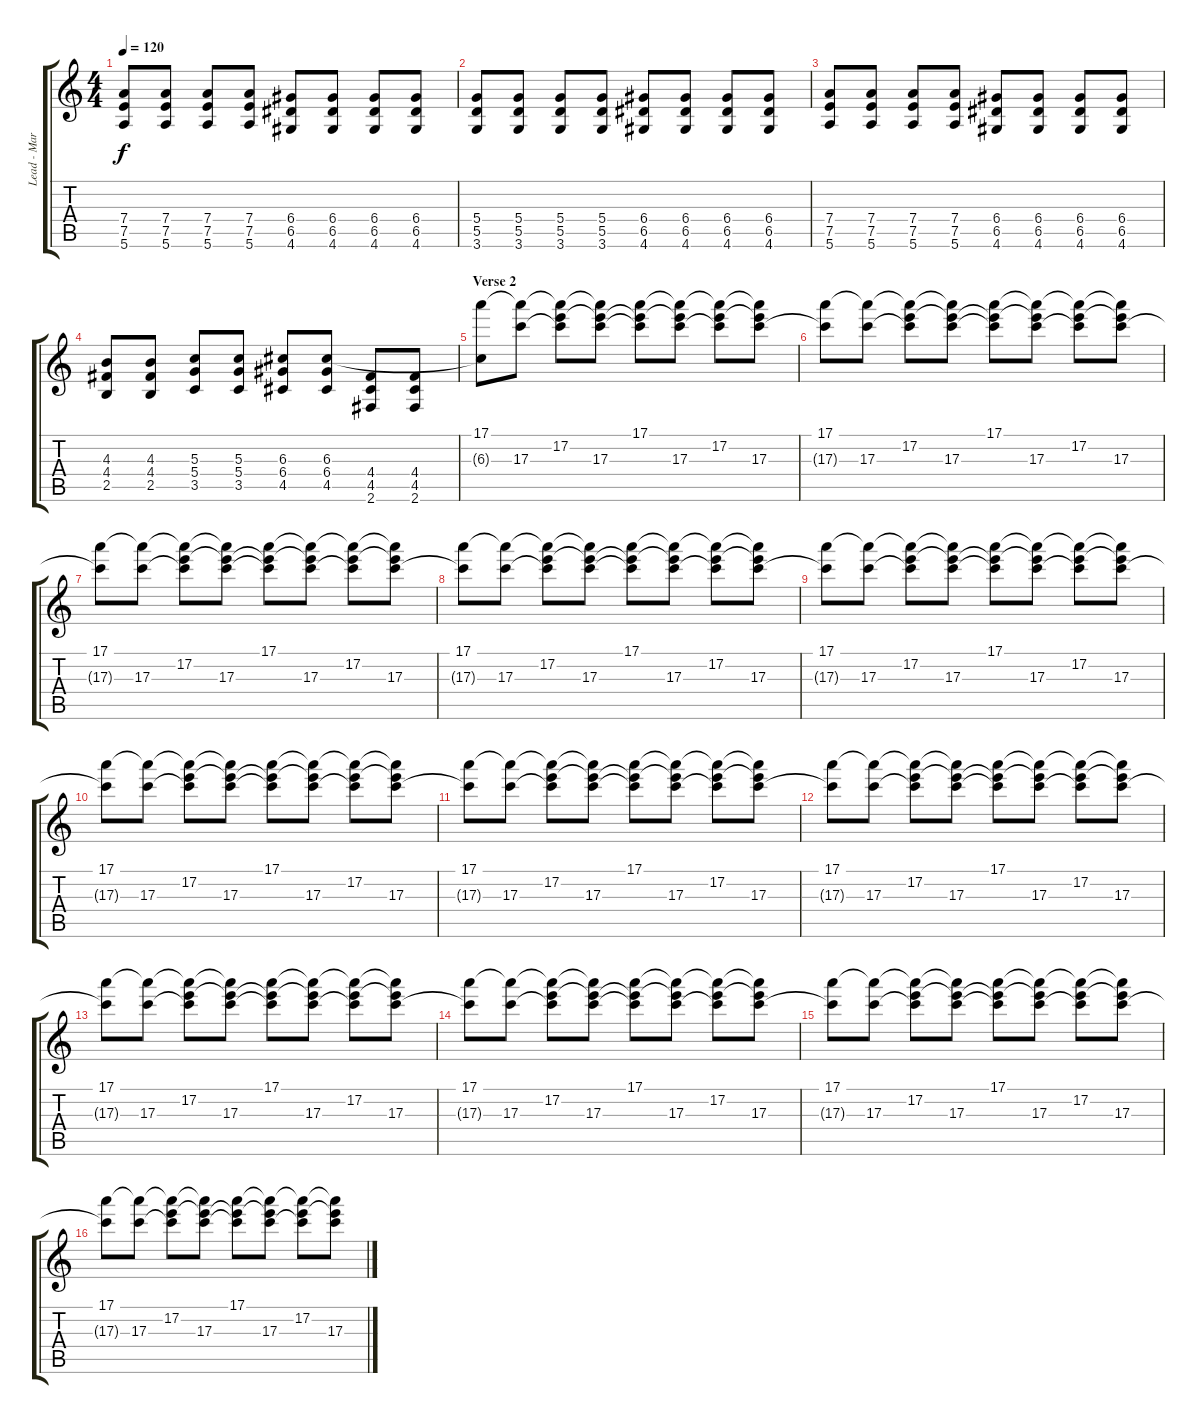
\track ("Lead - Marc" "Lead - Mar") {instrument electricguitarclean}
\staff {score tabs}
\tuning (E4 B3 G3 D3 A2 E2) {hide}
\ts (4 4)
\tempo 120
\clef g2
\ks c
(7.4 7.5 5.6).8{dy f} (7.4 7.5 5.6).8 (7.4 7.5 5.6).8 (7.4 7.5 5.6).8 (6.4 6.5 4.6).8 (6.4 6.5 4.6).8 (6.4 6.5 4.6).8 (6.4 6.5 4.6).8 |
(5.4 5.5 3.6).8 (5.4 5.5 3.6).8 (5.4 5.5 3.6).8 (5.4 5.5 3.6).8 (6.4 6.5 4.6).8 (6.4 6.5 4.6).8 (6.4 6.5 4.6).8 (6.4 6.5 4.6).8 |
(7.4 7.5 5.6).8 (7.4 7.5 5.6).8 (7.4 7.5 5.6).8 (7.4 7.5 5.6).8 (6.4 6.5 4.6).8 (6.4 6.5 4.6).8 (6.4 6.5 4.6).8 (6.4 6.5 4.6).8 |
(4.3 4.4 2.5).8 (4.3 4.4 2.5).8 (5.3 5.4 3.5).8 (5.3 5.4 3.5).8 (6.3 6.4 4.5).8 (6.3 6.4 4.5).8 (4.4 4.5 2.6).8 (4.4 4.5 2.6).8 |
\section ("" "Verse 2")
(17.1 6.3{t}).8 (17.1{t} 17.3).8 (17.1{t} 17.2 17.3{t}).8 (17.1{t} 17.2{t} 17.3).8 (17.1 17.2{t} 17.3{t}).8 (17.1{t} 17.2{t} 17.3).8 (17.1{t} 17.2 17.3{t}).8 (17.1{t} 17.2{t} 17.3).8 |
(17.1 17.3{t}).8 (17.1{t} 17.3).8 (17.1{t} 17.2 17.3{t}).8 (17.1{t} 17.2{t} 17.3).8 (17.1 17.2{t} 17.3{t}).8 (17.1{t} 17.2{t} 17.3).8 (17.1{t} 17.2 17.3{t}).8 (17.1{t} 17.2{t} 17.3).8 |
(17.1 17.3{t}).8 (17.1{t} 17.3).8 (17.1{t} 17.2 17.3{t}).8 (17.1{t} 17.2{t} 17.3).8 (17.1 17.2{t} 17.3{t}).8 (17.1{t} 17.2{t} 17.3).8 (17.1{t} 17.2 17.3{t}).8 (17.1{t} 17.2{t} 17.3).8 |
(17.1 17.3{t}).8 (17.1{t} 17.3).8 (17.1{t} 17.2 17.3{t}).8 (17.1{t} 17.2{t} 17.3).8 (17.1 17.2{t} 17.3{t}).8 (17.1{t} 17.2{t} 17.3).8 (17.1{t} 17.2 17.3{t}).8 (17.1{t} 17.2{t} 17.3).8 |
(17.1 17.3{t}).8 (17.1{t} 17.3).8 (17.1{t} 17.2 17.3{t}).8 (17.1{t} 17.2{t} 17.3).8 (17.1 17.2{t} 17.3{t}).8 (17.1{t} 17.2{t} 17.3).8 (17.1{t} 17.2 17.3{t}).8 (17.1{t} 17.2{t} 17.3).8 |
(17.1 17.3{t}).8 (17.1{t} 17.3).8 (17.1{t} 17.2 17.3{t}).8 (17.1{t} 17.2{t} 17.3).8 (17.1 17.2{t} 17.3{t}).8 (17.1{t} 17.2{t} 17.3).8 (17.1{t} 17.2 17.3{t}).8 (17.1{t} 17.2{t} 17.3).8 |
(17.1 17.3{t}).8 (17.1{t} 17.3).8 (17.1{t} 17.2 17.3{t}).8 (17.1{t} 17.2{t} 17.3).8 (17.1 17.2{t} 17.3{t}).8 (17.1{t} 17.2{t} 17.3).8 (17.1{t} 17.2 17.3{t}).8 (17.1{t} 17.2{t} 17.3).8 |
(17.1 17.3{t}).8 (17.1{t} 17.3).8 (17.1{t} 17.2 17.3{t}).8 (17.1{t} 17.2{t} 17.3).8 (17.1 17.2{t} 17.3{t}).8 (17.1{t} 17.2{t} 17.3).8 (17.1{t} 17.2 17.3{t}).8 (17.1{t} 17.2{t} 17.3).8 |
(17.1 17.3{t}).8 (17.1{t} 17.3).8 (17.1{t} 17.2 17.3{t}).8 (17.1{t} 17.2{t} 17.3).8 (17.1 17.2{t} 17.3{t}).8 (17.1{t} 17.2{t} 17.3).8 (17.1{t} 17.2 17.3{t}).8 (17.1{t} 17.2{t} 17.3).8 |
(17.1 17.3{t}).8 (17.1{t} 17.3).8 (17.1{t} 17.2 17.3{t}).8 (17.1{t} 17.2{t} 17.3).8 (17.1 17.2{t} 17.3{t}).8 (17.1{t} 17.2{t} 17.3).8 (17.1{t} 17.2 17.3{t}).8 (17.1{t} 17.2{t} 17.3).8 |
(17.1 17.3{t}).8 (17.1{t} 17.3).8 (17.1{t} 17.2 17.3{t}).8 (17.1{t} 17.2{t} 17.3).8 (17.1 17.2{t} 17.3{t}).8 (17.1{t} 17.2{t} 17.3).8 (17.1{t} 17.2 17.3{t}).8 (17.1{t} 17.2{t} 17.3).8 |
(17.1 17.3{t}).8 (17.1{t} 17.3).8 (17.1{t} 17.2 17.3{t}).8 (17.1{t} 17.2{t} 17.3).8 (17.1 17.2{t} 17.3{t}).8 (17.1{t} 17.2{t} 17.3).8 (17.1{t} 17.2 17.3{t}).8 (17.1{t} 17.2{t} 17.3).8
